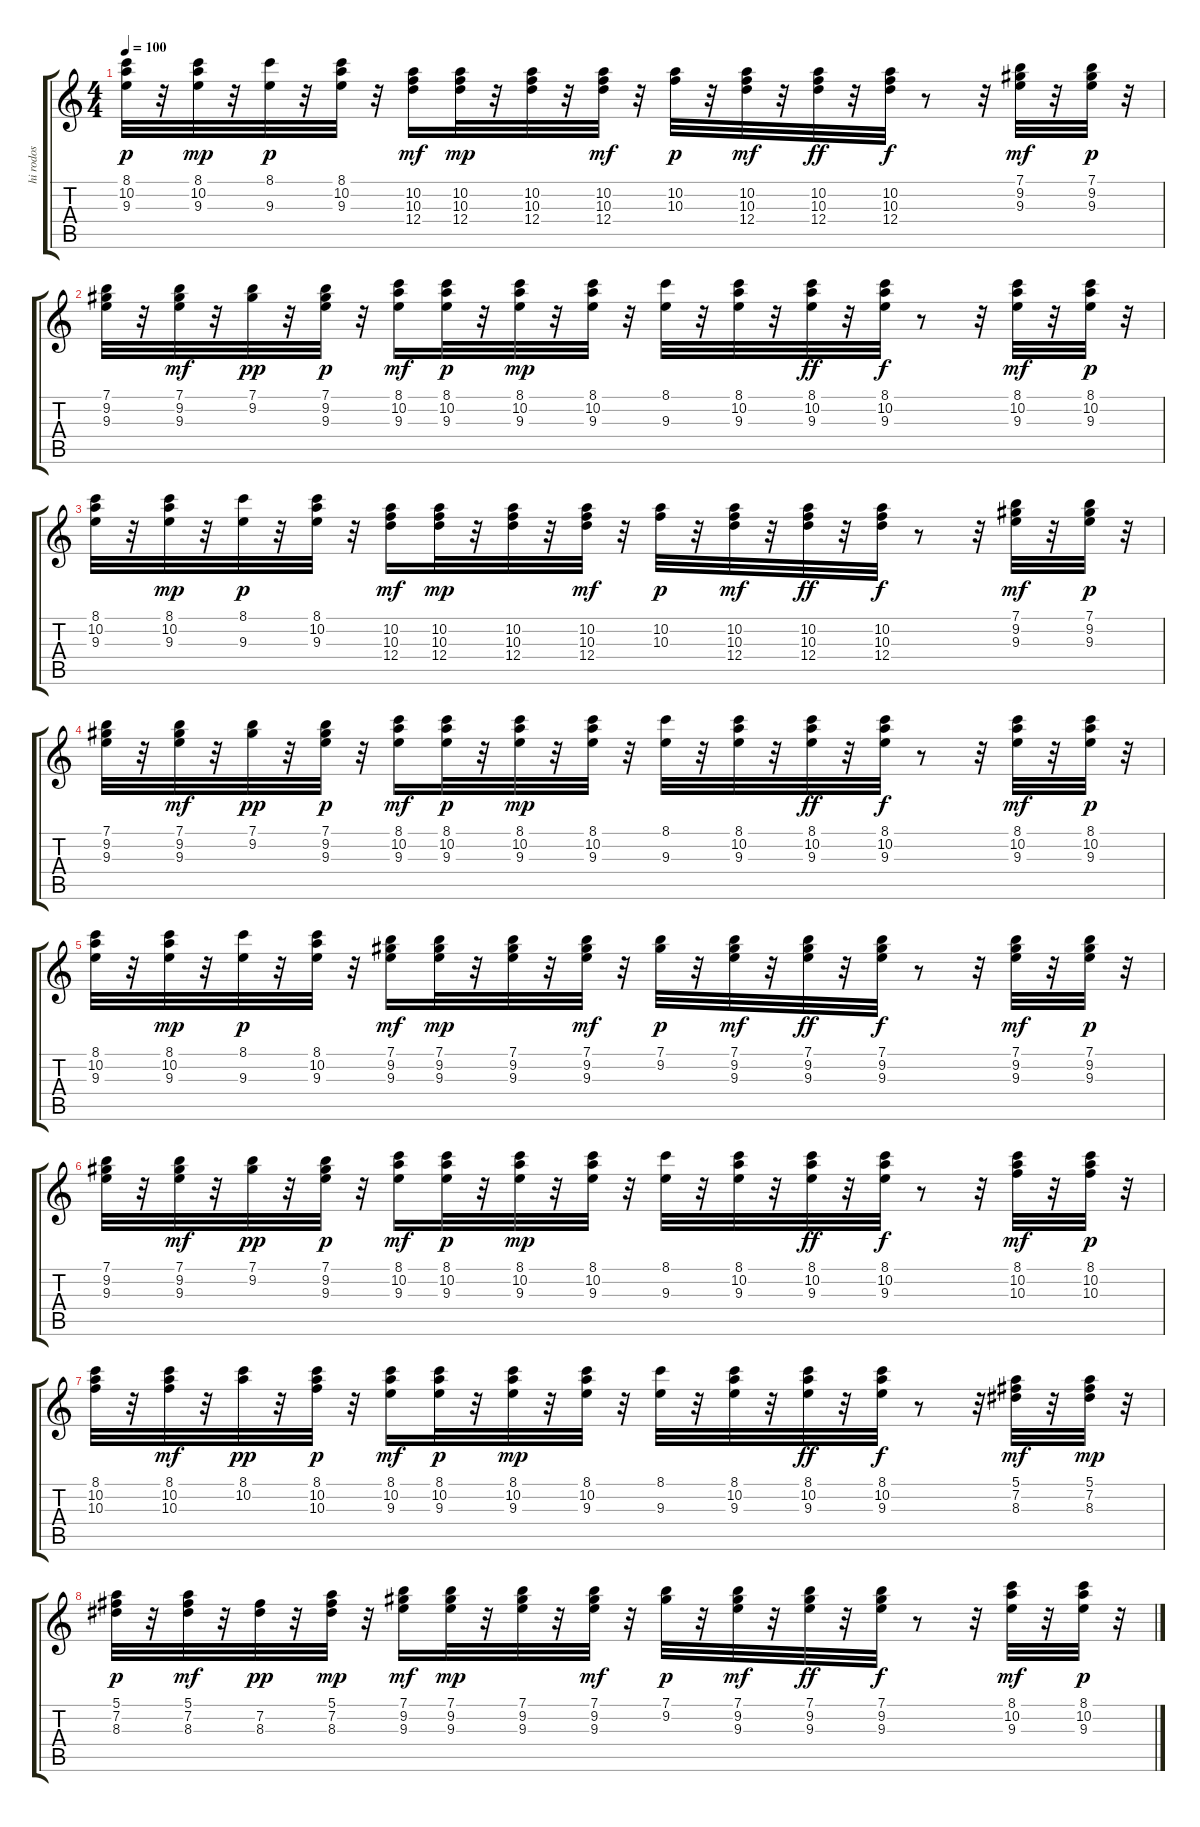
\track ("hi rodos" "hi rodos") {instrument electricguitarclean}
\staff {score tabs}
\tuning (E4 B3 G3 D3 A2 E2) {hide}
\ts (4 4)
\tempo 100
\clef g2
\ks c
(8.1 10.2 9.3).32{dy p} r.32 (8.1 10.2 9.3).32{dy mp} r.32 (8.1 9.3).32{dy p} r.32 (8.1 10.2 9.3).32 r.32 (10.2 10.3 12.4).16{dy mf} (10.2 10.3 12.4).32{dy mp} r.32 (10.2 10.3 12.4).32 r.32 (10.2 10.3 12.4).32{dy mf} r.32 (10.2 10.3).32{dy p} r.32 (10.2 10.3 12.4).32{dy mf} r.32 (10.2 10.3 12.4).32{dy ff} r.32 (10.2 10.3 12.4).32{dy f} r.8 r.32 (7.1 9.2 9.3).32{dy mf} r.32 (7.1 9.2 9.3).32{dy p} r.32 |
(7.1 9.2 9.3).32 r.32 (7.1 9.2 9.3).32{dy mf} r.32 (7.1 9.2).32{dy pp} r.32 (7.1 9.2 9.3).32{dy p} r.32 (8.1 10.2 9.3).16{dy mf} (8.1 10.2 9.3).32{dy p} r.32 (8.1 10.2 9.3).32{dy mp} r.32 (8.1 10.2 9.3).32 r.32 (8.1 9.3).32 r.32 (8.1 10.2 9.3).32 r.32 (8.1 10.2 9.3).32{dy ff} r.32 (8.1 10.2 9.3).32{dy f} r.8 r.32 (8.1 10.2 9.3).32{dy mf} r.32 (8.1 10.2 9.3).32{dy p} r.32 |
(8.1 10.2 9.3).32 r.32 (8.1 10.2 9.3).32{dy mp} r.32 (8.1 9.3).32{dy p} r.32 (8.1 10.2 9.3).32 r.32 (10.2 10.3 12.4).16{dy mf} (10.2 10.3 12.4).32{dy mp} r.32 (10.2 10.3 12.4).32 r.32 (10.2 10.3 12.4).32{dy mf} r.32 (10.2 10.3).32{dy p} r.32 (10.2 10.3 12.4).32{dy mf} r.32 (10.2 10.3 12.4).32{dy ff} r.32 (10.2 10.3 12.4).32{dy f} r.8 r.32 (7.1 9.2 9.3).32{dy mf} r.32 (7.1 9.2 9.3).32{dy p} r.32 |
(7.1 9.2 9.3).32 r.32 (7.1 9.2 9.3).32{dy mf} r.32 (7.1 9.2).32{dy pp} r.32 (7.1 9.2 9.3).32{dy p} r.32 (8.1 10.2 9.3).16{dy mf} (8.1 10.2 9.3).32{dy p} r.32 (8.1 10.2 9.3).32{dy mp} r.32 (8.1 10.2 9.3).32 r.32 (8.1 9.3).32 r.32 (8.1 10.2 9.3).32 r.32 (8.1 10.2 9.3).32{dy ff} r.32 (8.1 10.2 9.3).32{dy f} r.8 r.32 (8.1 10.2 9.3).32{dy mf} r.32 (8.1 10.2 9.3).32{dy p} r.32 |
(8.1 10.2 9.3).32 r.32 (8.1 10.2 9.3).32{dy mp} r.32 (8.1 9.3).32{dy p} r.32 (8.1 10.2 9.3).32 r.32 (7.1 9.2 9.3).16{dy mf} (7.1 9.2 9.3).32{dy mp} r.32 (7.1 9.2 9.3).32 r.32 (7.1 9.2 9.3).32{dy mf} r.32 (7.1 9.2).32{dy p} r.32 (7.1 9.2 9.3).32{dy mf} r.32 (7.1 9.2 9.3).32{dy ff} r.32 (7.1 9.2 9.3).32{dy f} r.8 r.32 (7.1 9.2 9.3).32{dy mf} r.32 (7.1 9.2 9.3).32{dy p} r.32 |
(7.1 9.2 9.3).32 r.32 (7.1 9.2 9.3).32{dy mf} r.32 (7.1 9.2).32{dy pp} r.32 (7.1 9.2 9.3).32{dy p} r.32 (8.1 10.2 9.3).16{dy mf} (8.1 10.2 9.3).32{dy p} r.32 (8.1 10.2 9.3).32{dy mp} r.32 (8.1 10.2 9.3).32 r.32 (8.1 9.3).32 r.32 (8.1 10.2 9.3).32 r.32 (8.1 10.2 9.3).32{dy ff} r.32 (8.1 10.2 9.3).32{dy f} r.8 r.32 (8.1 10.2 10.3).32{dy mf} r.32 (8.1 10.2 10.3).32{dy p} r.32 |
(8.1 10.2 10.3).32 r.32 (8.1 10.2 10.3).32{dy mf} r.32 (8.1 10.2).32{dy pp} r.32 (8.1 10.2 10.3).32{dy p} r.32 (8.1 10.2 9.3).16{dy mf} (8.1 10.2 9.3).32{dy p} r.32 (8.1 10.2 9.3).32{dy mp} r.32 (8.1 10.2 9.3).32 r.32 (8.1 9.3).32 r.32 (8.1 10.2 9.3).32 r.32 (8.1 10.2 9.3).32{dy ff} r.32 (8.1 10.2 9.3).32{dy f} r.8 r.32 (5.1 7.2 8.3).32{dy mf} r.32 (5.1 7.2 8.3).32{dy mp} r.32 |
(5.1 7.2 8.3).32{dy p} r.32 (5.1 7.2 8.3).32{dy mf} r.32 (7.2 8.3).32{dy pp} r.32 (5.1 7.2 8.3).32{dy mp} r.32 (7.1 9.2 9.3).16{dy mf} (7.1 9.2 9.3).32{dy mp} r.32 (7.1 9.2 9.3).32 r.32 (7.1 9.2 9.3).32{dy mf} r.32 (7.1 9.2).32{dy p} r.32 (7.1 9.2 9.3).32{dy mf} r.32 (7.1 9.2 9.3).32{dy ff} r.32 (7.1 9.2 9.3).32{dy f} r.8 r.32 (8.1 10.2 9.3).32{dy mf} r.32 (8.1 10.2 9.3).32{dy p} r.32
